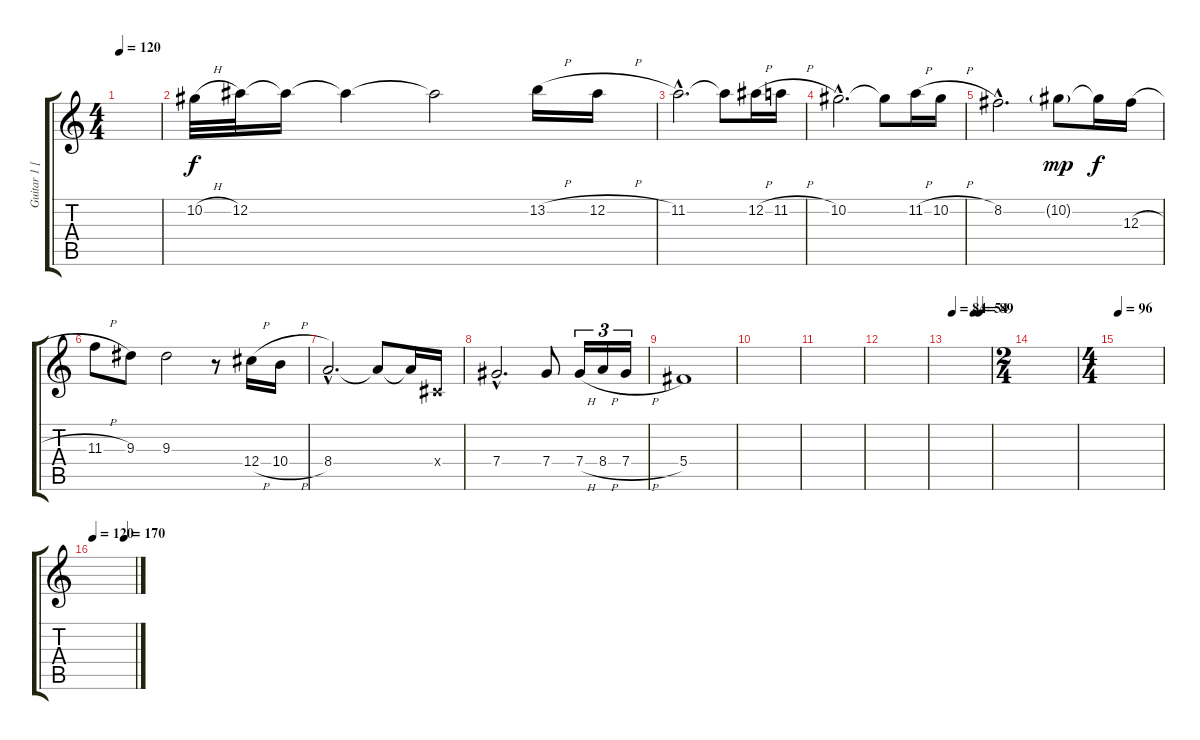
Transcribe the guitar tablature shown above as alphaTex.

\track ("Guitar 1 [Slash]" "Guitar 1 [") {instrument overdrivenguitar}
\staff {score tabs}
\tuning (Eb4 Bb3 Gb3 Db3 Ab2 Eb2) {hide}
\ts (4 4)
\tempo 120
\clef g2
\ks c
|
10.2{h}.32{volume 11} 12.2.32 12.2{t}.16 12.2{t}.4 12.2{t}.2 13.2{h}.16 12.2{h}.16 |
11.2{hac}.2{d} 11.2{t}.8 12.2{h}.16 11.2{h}.16 |
10.2{hac}.2{d} 10.2{t}.8 11.2{h}.16 10.2{h}.16 |
8.2{hac}.2{d} 10.2{g}.8{dy mp} 10.2{t}.16{dy f} 12.3{h}.16 |
11.3{h}.8 9.3.8 9.3.2 r.8 12.4{h}.16 10.4{h}.16 |
8.4{hac}.2{d} 8.4{t}.8 8.4{t}.16 0.4{x}.16 |
7.4{hac}.2{d} 7.4.8 7.4{h}.16{tu (3 2)} 8.4{h}.16{tu (3 2)} 7.4{h}.16{tu (3 2)} |
5.4.1 |
|
|
|
\tempo (84 0.125)
\tempo (54 0.625)
\tempo (89 0.75)
|
\ts (2 4)
|
\ts (4 4)
\tempo 96
|
\tempo 120
\tempo (170 0.75)
